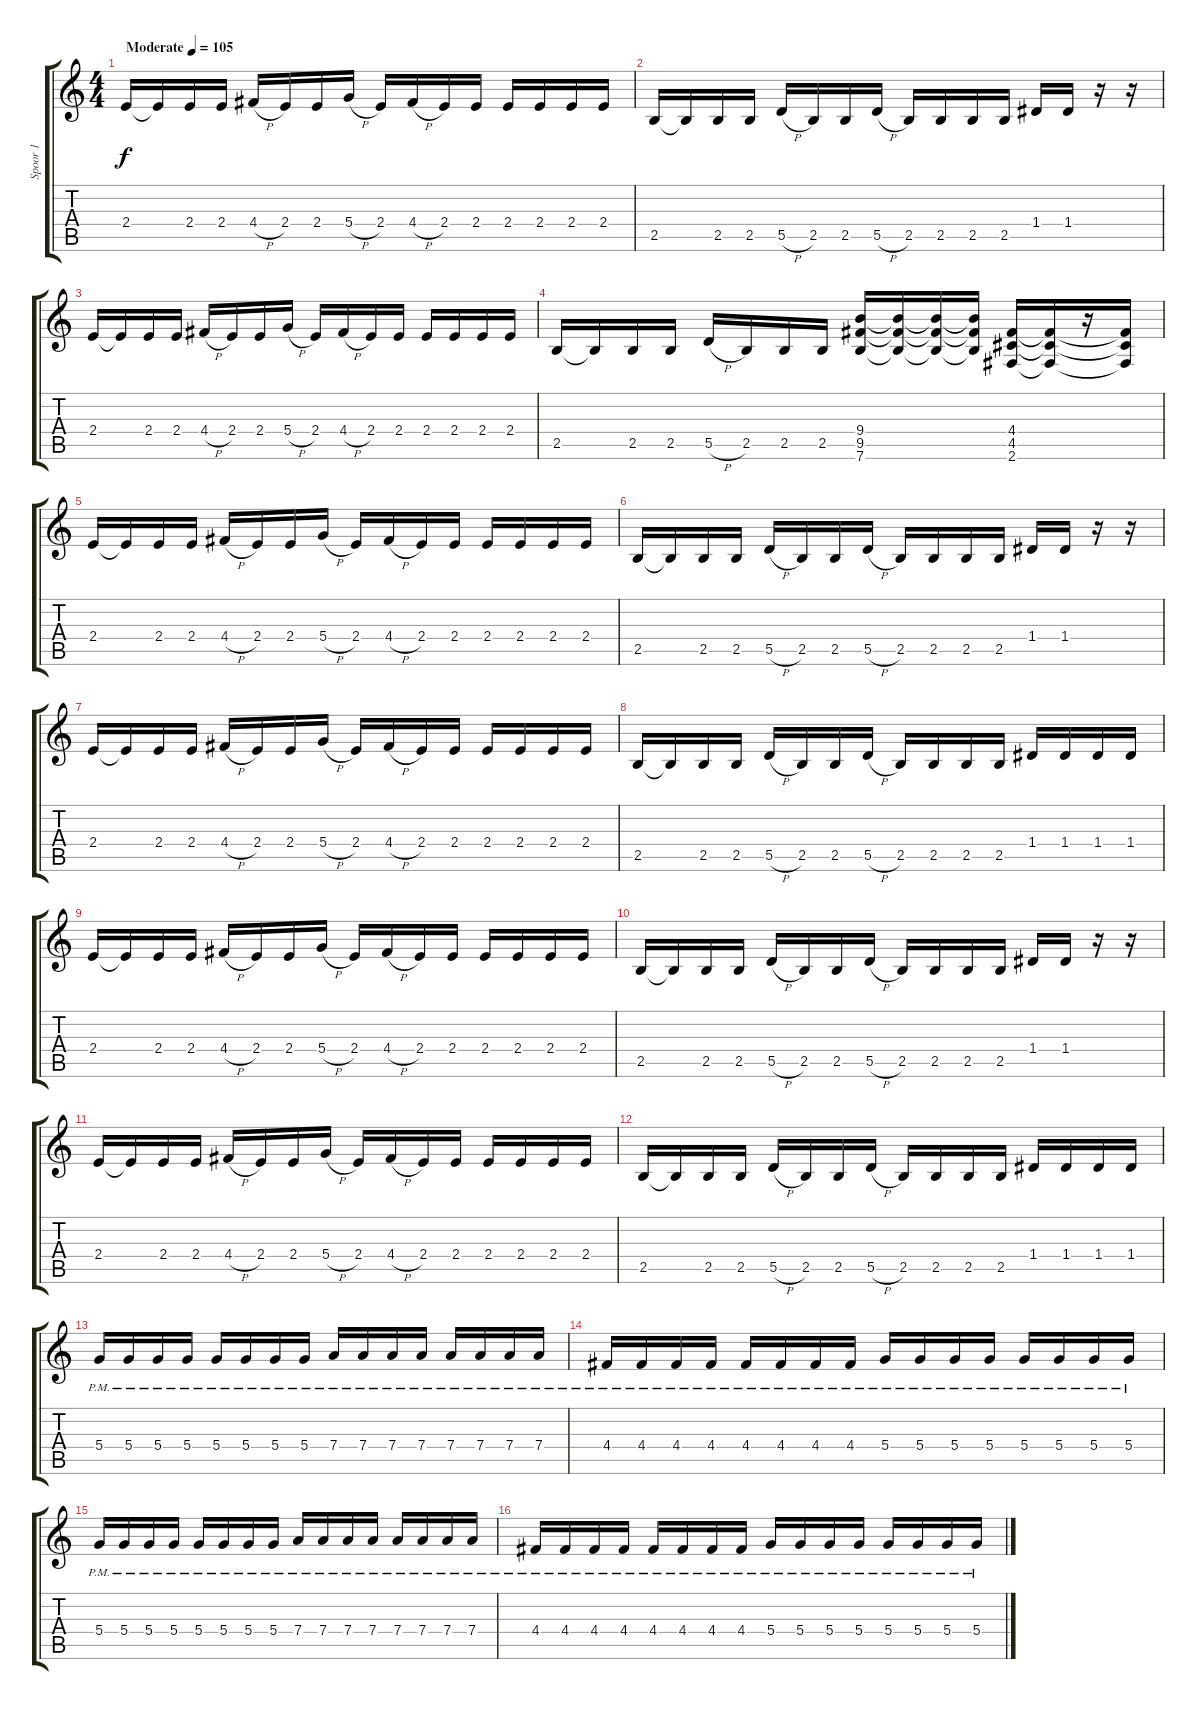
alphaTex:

\track ("Spoor 1" "Spoor 1") {instrument distortionguitar}
\staff {score tabs}
\tuning (E4 B3 G3 D3 A2 E2) {hide}
\ts (4 4)
\tempo (105 "Moderate")
\clef g2
\ks c
2.4.16{dy f instrument distortionguitar} 2.4{t}.16 2.4.16 2.4.16 4.4{h}.16 2.4.16 2.4.16 5.4{h}.16 2.4.16 4.4{h}.16 2.4.16 2.4.16 2.4.16 2.4.16 2.4.16 2.4.16 |
2.5.16 2.5{t}.16 2.5.16 2.5.16 5.5{h}.16 2.5.16 2.5.16 5.5{h}.16 2.5.16 2.5.16 2.5.16 2.5.16 1.4.16 1.4.16 r.16 r.16 |
2.4.16 2.4{t}.16 2.4.16 2.4.16 4.4{h}.16 2.4.16 2.4.16 5.4{h}.16 2.4.16 4.4{h}.16 2.4.16 2.4.16 2.4.16 2.4.16 2.4.16 2.4.16 |
2.5.16 2.5{t}.16 2.5.16 2.5.16 5.5{h}.16 2.5.16 2.5.16 2.5.16 (9.4 9.5 7.6).16 (9.4{t} 9.5{t} 7.6{t}).16 (9.4{t} 9.5{t} 7.6{t}).16 (9.4{t} 9.5{t} 7.6{t}).16 (4.4 4.5 2.6).16 (4.4{t} 4.5{t} 2.6{t}).16 r.16 (4.4{t} 4.5{t} 2.6{t}).16 |
2.4.16 2.4{t}.16 2.4.16 2.4.16 4.4{h}.16 2.4.16 2.4.16 5.4{h}.16 2.4.16 4.4{h}.16 2.4.16 2.4.16 2.4.16 2.4.16 2.4.16 2.4.16 |
2.5.16 2.5{t}.16 2.5.16 2.5.16 5.5{h}.16 2.5.16 2.5.16 5.5{h}.16 2.5.16 2.5.16 2.5.16 2.5.16 1.4.16 1.4.16 r.16 r.16 |
2.4.16 2.4{t}.16 2.4.16 2.4.16 4.4{h}.16 2.4.16 2.4.16 5.4{h}.16 2.4.16 4.4{h}.16 2.4.16 2.4.16 2.4.16 2.4.16 2.4.16 2.4.16 |
2.5.16 2.5{t}.16 2.5.16 2.5.16 5.5{h}.16 2.5.16 2.5.16 5.5{h}.16 2.5.16 2.5.16 2.5.16 2.5.16 1.4.16 1.4.16 1.4.16 1.4.16 |
2.4.16 2.4{t}.16 2.4.16 2.4.16 4.4{h}.16 2.4.16 2.4.16 5.4{h}.16 2.4.16 4.4{h}.16 2.4.16 2.4.16 2.4.16 2.4.16 2.4.16 2.4.16 |
2.5.16 2.5{t}.16 2.5.16 2.5.16 5.5{h}.16 2.5.16 2.5.16 5.5{h}.16 2.5.16 2.5.16 2.5.16 2.5.16 1.4.16 1.4.16 r.16 r.16 |
2.4.16 2.4{t}.16 2.4.16 2.4.16 4.4{h}.16 2.4.16 2.4.16 5.4{h}.16 2.4.16 4.4{h}.16 2.4.16 2.4.16 2.4.16 2.4.16 2.4.16 2.4.16 |
2.5.16 2.5{t}.16 2.5.16 2.5.16 5.5{h}.16 2.5.16 2.5.16 5.5{h}.16 2.5.16 2.5.16 2.5.16 2.5.16 1.4.16 1.4.16 1.4.16 1.4.16 |
5.4{pm}.16 5.4{pm}.16 5.4{pm}.16 5.4{pm}.16 5.4{pm}.16 5.4{pm}.16 5.4{pm}.16 5.4{pm}.16 7.4{pm}.16 7.4{pm}.16 7.4{pm}.16 7.4{pm}.16 7.4{pm}.16 7.4{pm}.16 7.4{pm}.16 7.4{pm}.16 |
4.4{pm}.16 4.4{pm}.16 4.4{pm}.16 4.4{pm}.16 4.4{pm}.16 4.4{pm}.16 4.4{pm}.16 4.4{pm}.16 5.4{pm}.16 5.4{pm}.16 5.4{pm}.16 5.4{pm}.16 5.4{pm}.16 5.4{pm}.16 5.4{pm}.16 5.4{pm}.16 |
5.4{pm}.16 5.4{pm}.16 5.4{pm}.16 5.4{pm}.16 5.4{pm}.16 5.4{pm}.16 5.4{pm}.16 5.4{pm}.16 7.4{pm}.16 7.4{pm}.16 7.4{pm}.16 7.4{pm}.16 7.4{pm}.16 7.4{pm}.16 7.4{pm}.16 7.4{pm}.16 |
4.4{pm}.16 4.4{pm}.16 4.4{pm}.16 4.4{pm}.16 4.4{pm}.16 4.4{pm}.16 4.4{pm}.16 4.4{pm}.16 5.4{pm}.16 5.4{pm}.16 5.4{pm}.16 5.4{pm}.16 5.4{pm}.16 5.4{pm}.16 5.4{pm}.16 5.4{pm}.16
